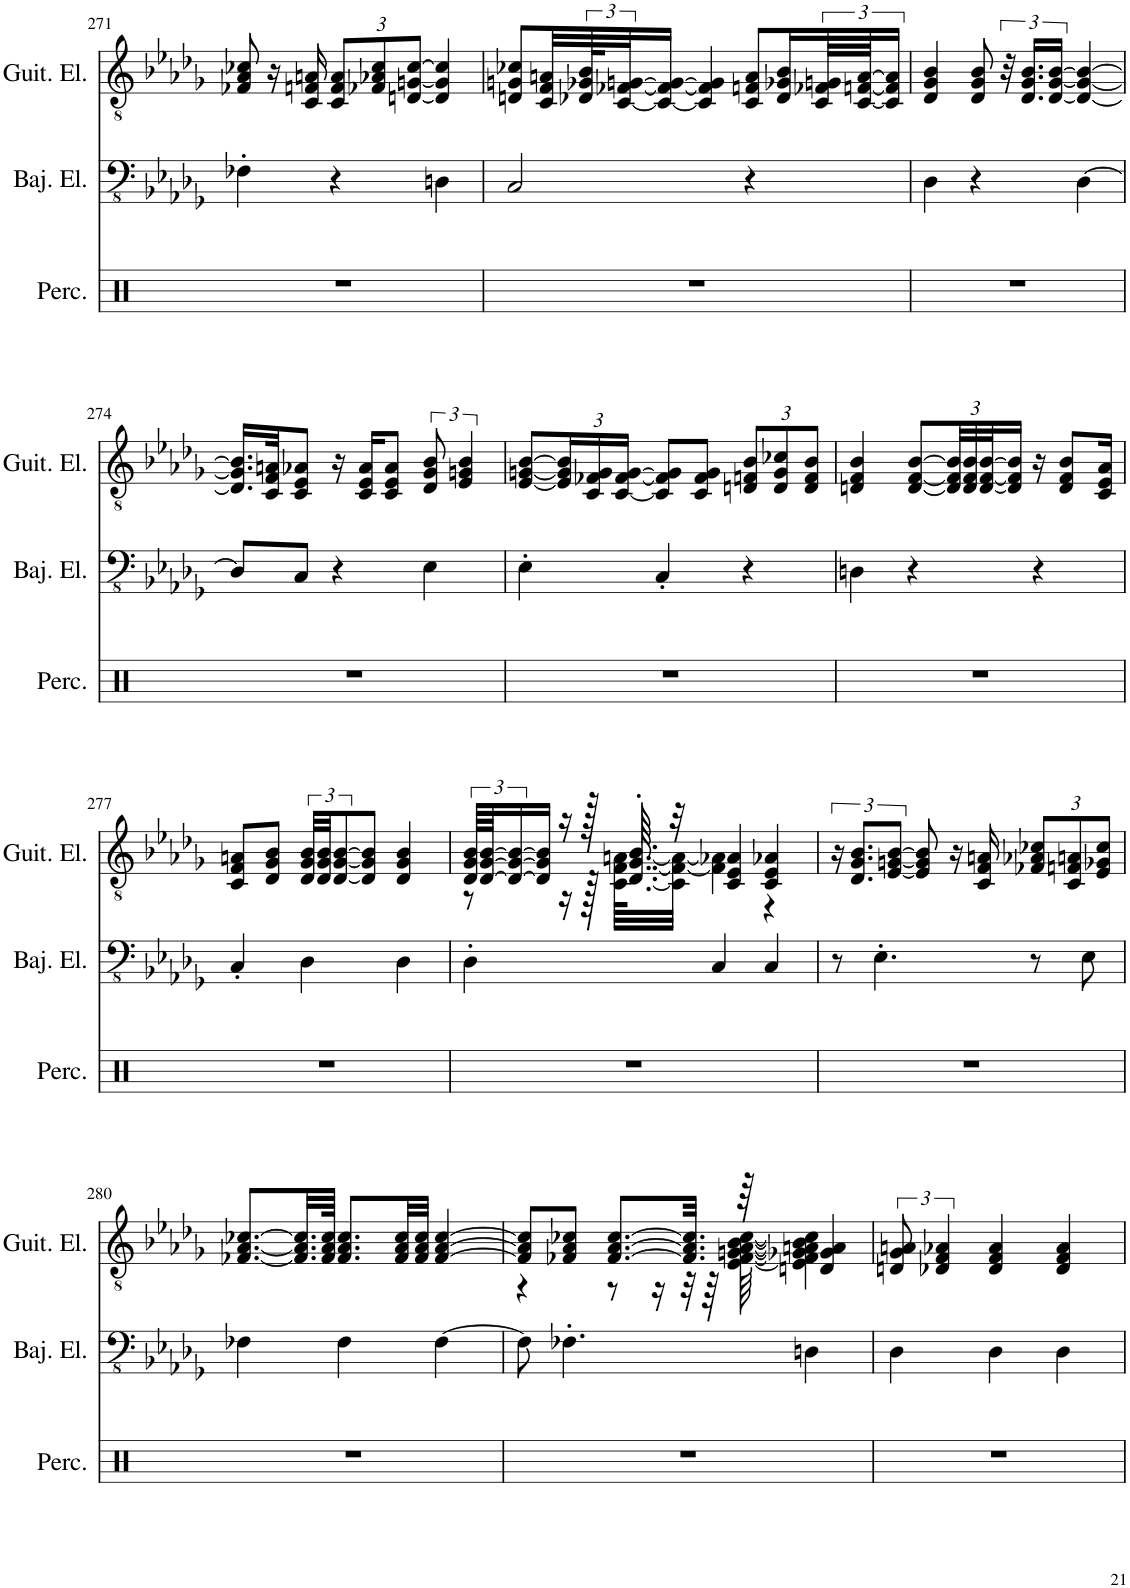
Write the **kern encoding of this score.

**kern	**kern	**kern
*part3	*part2	*part1
*staff3	*staff2	*staff1
*I"Set de percusión	*I"Bajo eléctrico	*I"Guitarra eléctrica
*I'Perc.	*I'Baj. El.	*I'Guit. El.
!!LO:PB:g=z
*clefX	*clefFv4	*clefGv2
*k[]	*k[b-e-a-d-g-]	*k[b-e-a-d-g-]
*M3/4	*M3/4	*M3/4
=271	=271	=271
2.r	4FF-X'\	8F-X/ 8A-/ 8c-X/
.	.	16r
.	.	16C/ 16Fn/ 16An/
*	*	*Xbrackettup
.	4r	12C/ 12F/ 12A/L
.	.	12F-X/ 12A-X/ 12c-/
.	.	[12Dn/ [12Gn/ [12c-/J
.	4DDn\	4D/] 4G/] 4c-/]
=272	=272	=272
2.r	2CC/	8Dn/ 8Gn/ 8c-X/L
.	.	32C/ 32F/ 32An/LL
*	*	*brackettup
.	.	96D-X/ 96G-X/ 96B-/K
.	.	[48C/ [48F-X/ [48Gn/J
.	.	16C/_ 16F-/_ 16G/_JJ
.	.	4C/] 4F-/] 4G/]
.	4r	8C/ 8Fn/ 8A/L
.	.	16D-/ 16G-X/ 16B-/L
.	.	96C/ 96F-X/ 96Gn/LL
.	.	[96C/ [96Fn/ [96A/JJ
.	.	24C/] 24F/] 24A/]JJ
=273	=273	=273
2.r	4DD-\	4D-/ 4G-/ 4B-/
.	4r	8D-/ 8G-/ 8B-/
.	.	48r
.	.	24.D-/ 24.G-/ 24.B-/LL
.	.	[24D-/ [24G-/ [24B-/JJ
.	[4DD-\	4D-/_ 4G-/_ 4B-/_
!!LO:LB:g=z
=274	=274	=274
2.r	8DD-/L]	16.D-/] 16.G-/] 16.B-/]LL
.	.	32C/ 32F/ 32An/JK
.	8CC/J	8C/ 8E-/ 8A-X/J
.	4r	16r
.	.	16C/ 16E-/ 16A-/KL
.	.	8C/ 8E-/ 8A-/J
.	4EE-\	12D-/ 12G-/ 12B-/
.	.	6E-/ 6Gn/ 6B-/
=275	=275	=275
2.r	4EE-'\	[8E-/ [8Gn/ [8B-/L
*	*	*Xbrackettup
.	.	24E-/] 24G/] 24B-/]L
.	.	24C/ 24F-X/ 24G/
.	.	[24C/ [24F-/ [24G/JJ
.	4CC'/	8C/] 8F-/] 8G/]L
.	.	8C/ 8F-/ 8G/J
.	4r	12Dn/ 12Fn/ 12B-/L
.	.	12D/ 12G/ 12c-X/
.	.	12D/ 12F/ 12B-/J
=276	=276	=276
2.r	4DDn\	4Dn/ 4F/ 4B-/
.	4r	[8D/ [8F/ [8B-/L
.	.	48D/] 48F/] 48B-/]LL
.	.	48D/ 48F/ 48B-/
.	.	[48D/ [48F/ [48B-/J
.	.	16D/] 16F/] 16B-/]JJ
.	4r	16r
.	.	8D/ 8F/ 8B-/L
.	.	16C/ 16E-/ 16A-/Jk
!!LO:LB:g=z
=277	=277	=277
2.r	4CC'/	8C/ 8F/ 8An/L
.	.	8D-/ 8G-/ 8B-/J
*	*	*brackettup
.	4DD-\	48D-/ 48G-/ 48B-/LLL
.	.	48D-/ 48G-/ 48B-/JJ
.	.	[12D-/ [12G-/ [12B-/
.	.	8D-/] 8G-/] 8B-/]J
.	4DD-\	4D-/ 4G-/ 4B-/
=278	=278	=278
*	*	*^
2.r	4DD-'\	96D-/ 96G-/ 96B-/LLLL	8r
.	.	[96D-/ [96G-/ [96B-/JJ	.
.	.	24D-/_ 24G-/_ 24B-/_	.
.	.	16D-/] 16G-/] 16B-/]JJ	.
.	.	16r	16r
.	.	128r	128r
.	.	64.D-/' 64.G-/' 64.B-/'	[64.C\ [64.F\ [64.An\KLLL
.	.	32r	32C\] 32F\_ 32A\_JJJ
.	4CC/	4C/ 4E-/ 4A-X/	4F\] 4A\]
.	4CC/	4C/ 4E-/ 4A-X/	4r
*	*	*v	*v
=279	=279	=279
2.r	8r	24r
.	.	12.D-/ 12.G-/ 12.B-/L
.	4.EE-'\	.
.	.	[12E-/ [12Gn/ [12B-/J
.	.	8E-/] 8G/] 8B-/]
.	.	16r
.	.	16C/ 16F/ 16An/
*	*	*Xbrackettup
.	8r	12F-X/ 12A-X/ 12c-X/L
.	.	12C/ 12Fn/ 12An/
.	8EE-\	.
.	.	12E-/ 12G-X/ 12c-/J
!!LO:LB:g=z
=280	=280	=280
2.r	4FF-X\	[8.F-X/ [8.A-/ [8.c-X/L
.	.	32.F-/] 32.A-/] 32.c-/]LL
.	.	64F-/ 64A-/ 64c-/JJJk
.	4FF-\	8.F-/ 8.A-/ 8.c-/L
.	.	32F-/ 32A-/ 32c-/LL
.	.	32F-/ 32A-/ 32c-/JJJ
.	[4FF-\	[4F-/ [4A-/ [4c-/
=281	=281	=281
*	*	*^
2.r	8FF-\]	8F-/] 8A-/] 8c-/]L	4r
.	4.FF-X'\	8F-X/ 8A-/ 8c-X/J	.
.	.	[8.F-/ [8.A-/ [8.c-/L	8r
.	.	.	16r
.	.	32.F-/] 32.A-/] 32.c-/]Jkk	32r
.	.	.	64r
.	.	64r	[64E-\ [64F-\ [64Gn\ [64A-\ [64B-\ [64c-\
.	4DDn\	4Dn/ 4G-X/ 4An/	4E-\] 4F-\] 4G\] 4A-\] 4B-\] 4c-\]
*	*	*v	*v
=282	=282	=282
*	*	*brackettup
2.r	4DD-\	12Dn/ 12G-/ 12An/
.	.	6D-X/ 6F/ 6A-X/
.	4DD-\	4D-/ 4F/ 4A-/
.	4DD-\	4D-/ 4F/ 4A-/
=	=	=
*-	*-	*-
